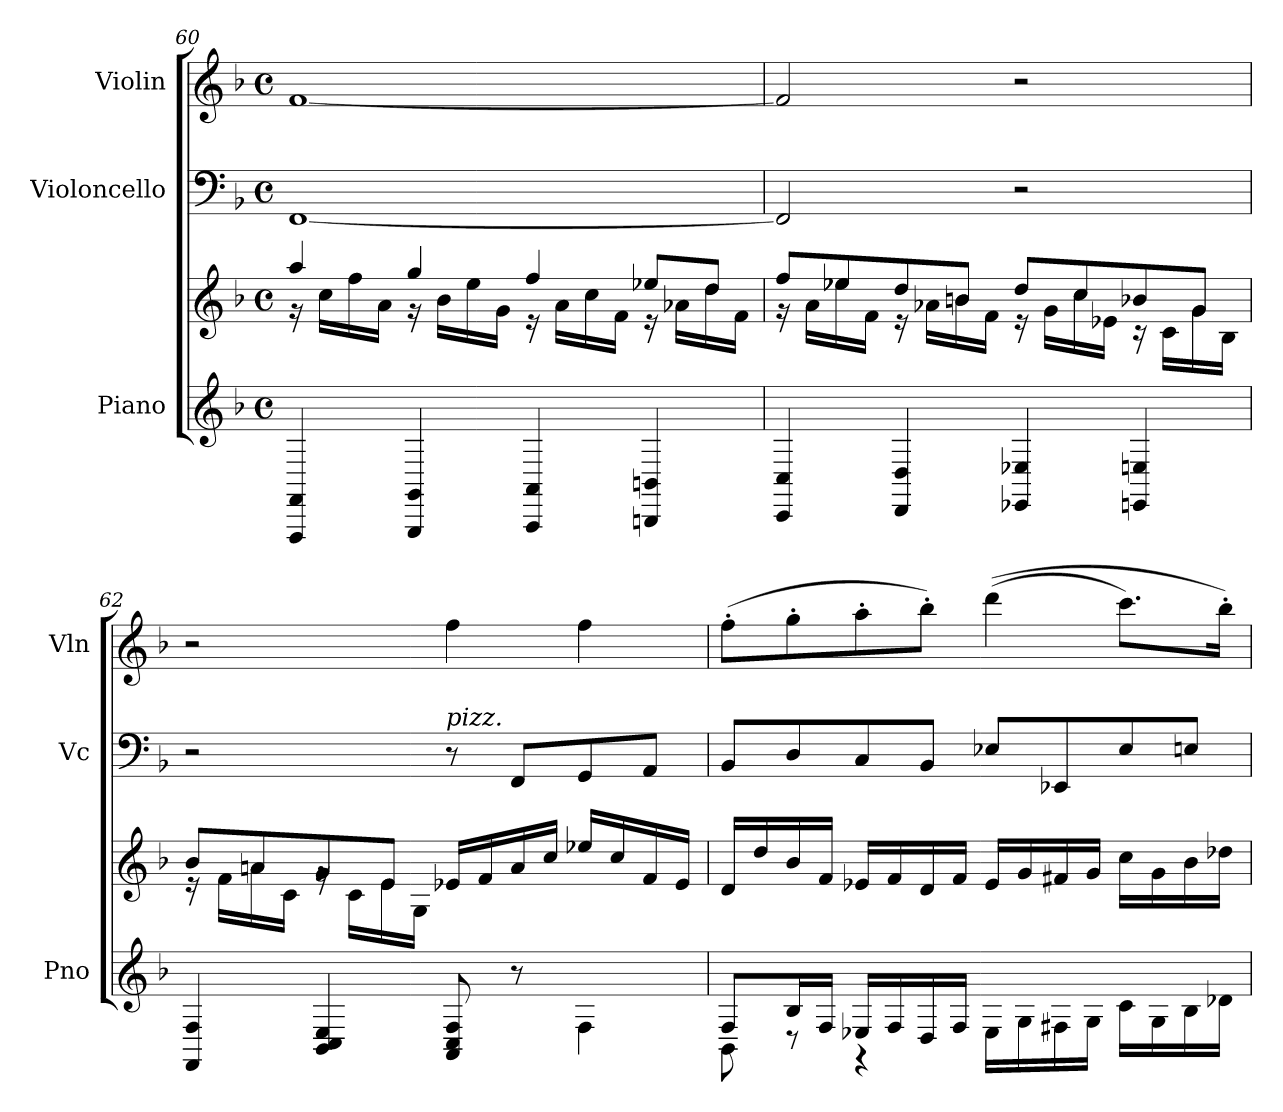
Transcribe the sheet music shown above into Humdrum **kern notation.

**kern	**kern	**kern	**kern
*part3	*part3	*part2	*part1
*staff4	*staff3	*staff2	*staff1
*I"Piano	*	*I"Violoncello	*I"Violin
*I'Pno	*	*I'Vc	*I'Vln
*clefG2	*clefG2	*clefF4	*clefG2
*k[b-]	*k[b-]	*k[b-]	*k[b-]
*M4/4	*M4/4	*M4/4	*M4/4
*met(c)	*met(c)	*met(c)	*met(c)
=60	=60	=60	=60
*	*^	*	*
4FFF/ 4FF/	4aa/	16r	[1FF	[1f
.	.	16cc\LL	.	.
.	.	16ff\	.	.
.	.	16a\JJ	.	.
4GGG/ 4GG/	4gg/	16r	.	.
.	.	16b-\LL	.	.
.	.	16ee\	.	.
.	.	16g\JJ	.	.
4AAA/ 4AA/	4ff/	16r	.	.
.	.	16a\LL	.	.
.	.	16cc\	.	.
.	.	16f\JJ	.	.
4BBBn/ 4BBn/	8ee-X/L	16r	.	.
.	.	16a-X\LL	.	.
.	8dd/J	16dd\	.	.
.	.	16f\JJ	.	.
!!LO:LB:g=z
=61	=61	=61	=61	=61
4CC/ 4C/	8ff/L	16r	2FF/]	2f/]
.	.	16a\LL	.	.
.	8ee-X/	16ee-\	.	.
.	.	16f\JJ	.	.
4DD/ 4D/	8dd/	16r	.	.
.	.	16a-X\LL	.	.
.	8bn/J	16b\	.	.
.	.	16f\JJ	.	.
4EE-X/ 4E-X/	8dd/L	16r	2r	2r
.	.	16g\LL	.	.
.	8cc/	16cc\	.	.
.	.	16e-X\JJ	.	.
4EEn/ 4En/	8b-X/	16r	.	.
.	.	16c\LL	.	.
.	8g/J	16g\	.	.
.	.	16B-\JJ	.	.
=62	=62	=62	=62	=62
4FF/ 4F/	8b-/L	16r	2r	2r
.	.	16f\LL	.	.
.	8a/	16an\	.	.
.	.	16c\JJ	.	.
4BB-/ 4C/ 4E/	8g/	16rg	.	.
.	.	16c\LL	.	.
.	8e/J	16e\	.	.
.	.	16G\JJ	.	.
!	!	!	!LO:TX:a:i:t=pizz.	!
8AA/ 8C/ 8F/	16e-X/LL	2ryy	8r	4ff\
.	16f/	.	.	.
8r	16a/	.	8FF/L	.
.	16cc/JJ	.	.	.
4F\	16ee-X/LL	.	8GG/	4ff\
.	16cc/	.	.	.
.	16f/	.	8AA/J	.
.	16e-/JJ	.	.	.
*	*v	*v	*	*
!!LO:LB:g=z
=63	=63	=63	=63
*^	*	*	*
8F/L	8BB-\	16d/LL	8BB-/L	(>8ff'\L
.	.	16dd/	.	.
16B-/L	8r	16b-/	8D/	8gg'\
16F/JJ	.	16f/JJ	.	.
16E-X/LL	4r	16e-X/LL	8C/	8aa'\
16F/	.	16f/	.	.
16D/	.	16d/	8BB-/J	8bb-'\J)
16F/JJ	.	16f/JJ	.	.
16E-\LL	2ryy	16e-/LL	8E-X/L	(>(>4ddd\
16G\	.	16g/	.	.
16F#X\	.	16f#X/	8EE-X/	.
16G\JJ	.	16g/JJ	.	.
16c\LL	.	16cc\LL	8E-/	8.ccc\L)
16G\	.	16g\	.	.
16B-\	.	16b-\	8En/J	.
16d-X\JJ	.	16dd-X\JJ	.	16bb-'\Jk)
*v	*v	*	*	*
=	=	=	=
*-	*-	*-	*-
